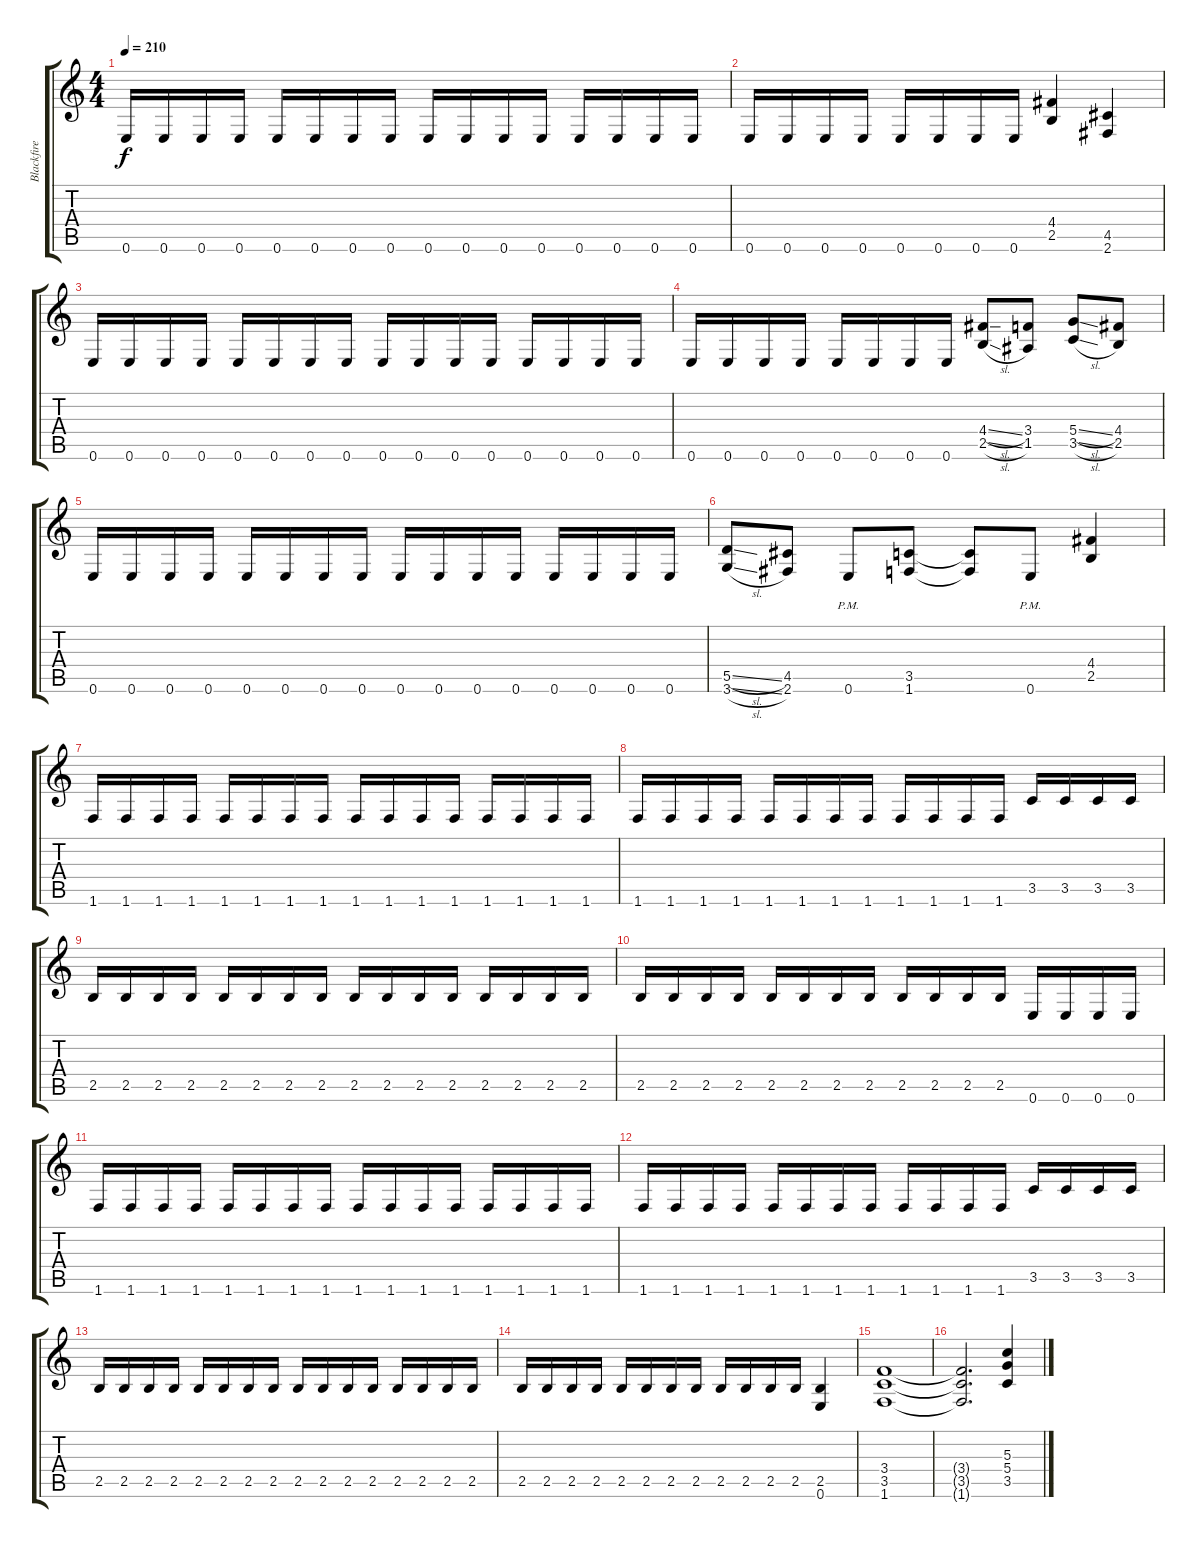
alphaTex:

\track ("Blackfire (I)" "Blackfire ") {instrument distortionguitar}
\staff {score tabs}
\tuning (E4 B3 G3 D3 A2 E2) {hide}
\ts (4 4)
\tempo 210
\clef g2
\ks c
0.6.16{dy f} 0.6.16 0.6.16 0.6.16 0.6.16 0.6.16 0.6.16 0.6.16 0.6.16 0.6.16 0.6.16 0.6.16 0.6.16 0.6.16 0.6.16 0.6.16 |
0.6.16 0.6.16 0.6.16 0.6.16 0.6.16 0.6.16 0.6.16 0.6.16 (4.4 2.5).4 (4.5 2.6).4 |
0.6.16 0.6.16 0.6.16 0.6.16 0.6.16 0.6.16 0.6.16 0.6.16 0.6.16 0.6.16 0.6.16 0.6.16 0.6.16 0.6.16 0.6.16 0.6.16 |
0.6.16 0.6.16 0.6.16 0.6.16 0.6.16 0.6.16 0.6.16 0.6.16 (4.4{sl} 2.5{sl}).8 (3.4 1.5).8 (5.4{sl} 3.5{sl}).8 (4.4 2.5).8 |
0.6.16 0.6.16 0.6.16 0.6.16 0.6.16 0.6.16 0.6.16 0.6.16 0.6.16 0.6.16 0.6.16 0.6.16 0.6.16 0.6.16 0.6.16 0.6.16 |
(5.5{sl} 3.6{sl}).8 (4.5 2.6).8 0.6{pm}.8 (3.5 1.6).8 (3.5{t} 1.6{t}).8 0.6{pm}.8 (4.4 2.5).4 |
1.6.16 1.6.16 1.6.16 1.6.16 1.6.16 1.6.16 1.6.16 1.6.16 1.6.16 1.6.16 1.6.16 1.6.16 1.6.16 1.6.16 1.6.16 1.6.16 |
1.6.16 1.6.16 1.6.16 1.6.16 1.6.16 1.6.16 1.6.16 1.6.16 1.6.16 1.6.16 1.6.16 1.6.16 3.5.16 3.5.16 3.5.16 3.5.16 |
2.5.16 2.5.16 2.5.16 2.5.16 2.5.16 2.5.16 2.5.16 2.5.16 2.5.16 2.5.16 2.5.16 2.5.16 2.5.16 2.5.16 2.5.16 2.5.16 |
2.5.16 2.5.16 2.5.16 2.5.16 2.5.16 2.5.16 2.5.16 2.5.16 2.5.16 2.5.16 2.5.16 2.5.16 0.6.16 0.6.16 0.6.16 0.6.16 |
1.6.16 1.6.16 1.6.16 1.6.16 1.6.16 1.6.16 1.6.16 1.6.16 1.6.16 1.6.16 1.6.16 1.6.16 1.6.16 1.6.16 1.6.16 1.6.16 |
1.6.16 1.6.16 1.6.16 1.6.16 1.6.16 1.6.16 1.6.16 1.6.16 1.6.16 1.6.16 1.6.16 1.6.16 3.5.16 3.5.16 3.5.16 3.5.16 |
2.5.16 2.5.16 2.5.16 2.5.16 2.5.16 2.5.16 2.5.16 2.5.16 2.5.16 2.5.16 2.5.16 2.5.16 2.5.16 2.5.16 2.5.16 2.5.16 |
2.5.16 2.5.16 2.5.16 2.5.16 2.5.16 2.5.16 2.5.16 2.5.16 2.5.16 2.5.16 2.5.16 2.5.16 (2.5 0.6).4 |
(3.4 3.5 1.6).1 |
(3.4{t} 3.5{t} 1.6{t}).2{d} (5.3 5.4 3.5).4
